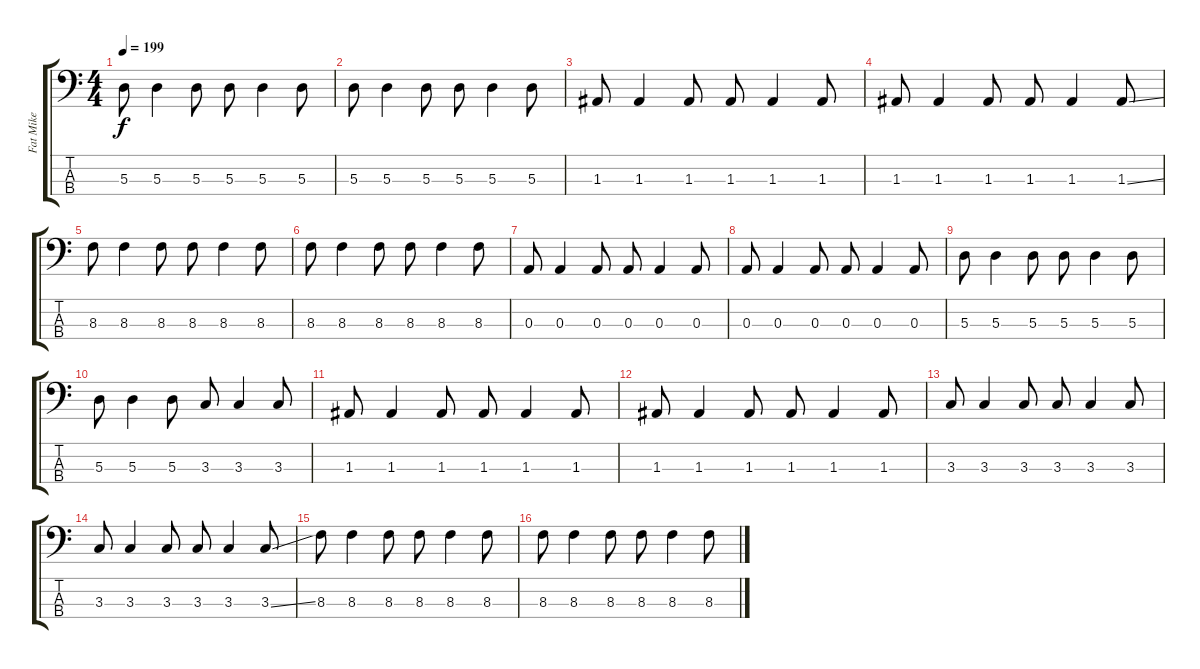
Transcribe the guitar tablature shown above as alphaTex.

\track ("Fat Mike" "Fat Mike") {instrument electricbasspick}
\staff {score tabs}
\tuning (G2 D2 A1 E1) {hide}
\ts (4 4)
\tempo 199
\clef f4
\ks c
5.3.8{dy f} 5.3.4 5.3.8 5.3.8 5.3.4 5.3.8 |
5.3.8 5.3.4 5.3.8 5.3.8 5.3.4 5.3.8 |
1.3.8 1.3.4 1.3.8 1.3.8 1.3.4 1.3.8 |
1.3.8 1.3.4 1.3.8 1.3.8 1.3.4 1.3{ss}.8 |
8.3.8 8.3.4 8.3.8 8.3.8 8.3.4 8.3.8 |
8.3.8 8.3.4 8.3.8 8.3.8 8.3.4 8.3.8 |
0.3.8 0.3.4 0.3.8 0.3.8 0.3.4 0.3.8 |
0.3.8 0.3.4 0.3.8 0.3.8 0.3.4 0.3.8 |
5.3.8 5.3.4 5.3.8 5.3.8 5.3.4 5.3.8 |
5.3.8 5.3.4 5.3.8 3.3.8 3.3.4 3.3.8 |
1.3.8 1.3.4 1.3.8 1.3.8 1.3.4 1.3.8 |
1.3.8 1.3.4 1.3.8 1.3.8 1.3.4 1.3.8 |
3.3.8 3.3.4 3.3.8 3.3.8 3.3.4 3.3.8 |
3.3.8 3.3.4 3.3.8 3.3.8 3.3.4 3.3{ss}.8 |
8.3.8 8.3.4 8.3.8 8.3.8 8.3.4 8.3.8 |
8.3.8 8.3.4 8.3.8 8.3.8 8.3.4 8.3.8
